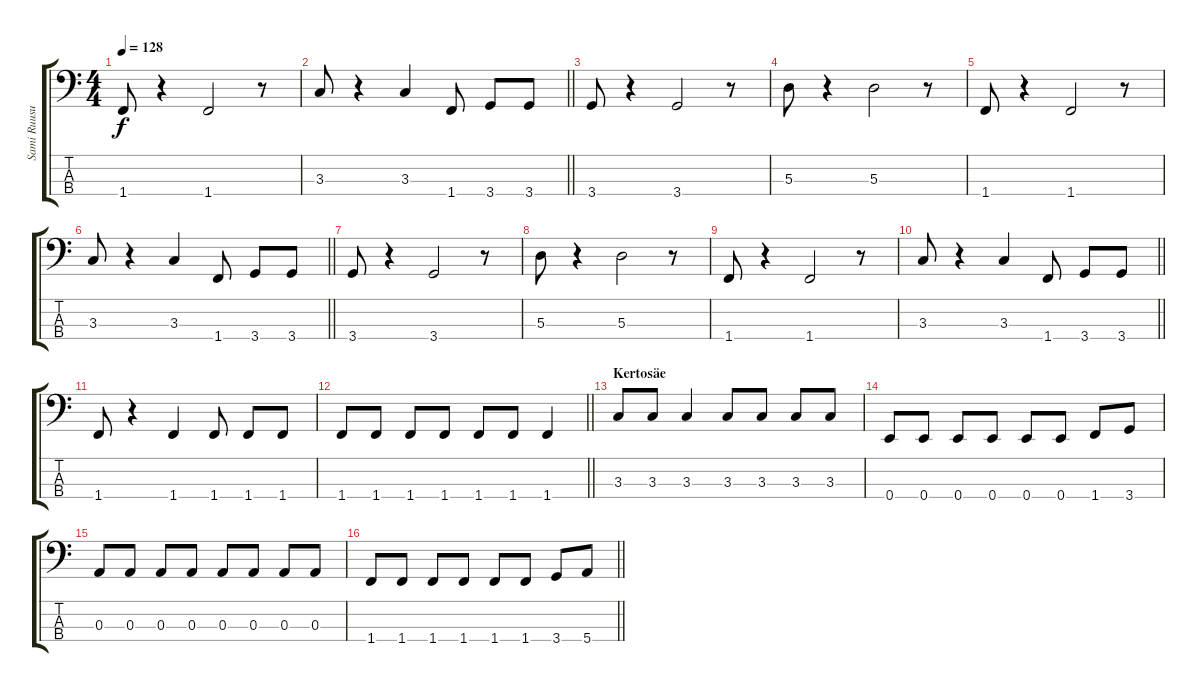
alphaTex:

\track ("Sami Ruusukallio" "Sami Ruusu") {instrument electricbassfinger}
\staff {score tabs}
\tuning (G2 D2 A1 E1) {hide}
\ts (4 4)
\tempo 128
\clef f4
\ks c
1.4.8{dy f} r.4 1.4.2 r.8 |
\barLineRight lightlight
3.3.8 r.4 3.3.4 1.4.8 3.4.8 3.4.8 |
3.4.8 r.4 3.4.2 r.8 |
5.3.8 r.4 5.3.2 r.8 |
1.4.8 r.4 1.4.2 r.8 |
\barLineRight lightlight
3.3.8 r.4 3.3.4 1.4.8 3.4.8 3.4.8 |
3.4.8 r.4 3.4.2 r.8 |
5.3.8 r.4 5.3.2 r.8 |
1.4.8 r.4 1.4.2 r.8 |
\barLineRight lightlight
3.3.8 r.4 3.3.4 1.4.8 3.4.8 3.4.8 |
1.4.8 r.4 1.4.4 1.4.8 1.4.8 1.4.8 |
\barLineRight lightlight
1.4.8 1.4.8 1.4.8 1.4.8 1.4.8 1.4.8 1.4.4 |
\section ("" "Kertosäe")
3.3.8 3.3.8 3.3.4 3.3.8 3.3.8 3.3.8 3.3.8 |
0.4.8 0.4.8 0.4.8 0.4.8 0.4.8 0.4.8 1.4.8 3.4.8 |
0.3.8 0.3.8 0.3.8 0.3.8 0.3.8 0.3.8 0.3.8 0.3.8 |
\barLineRight lightlight
1.4.8 1.4.8 1.4.8 1.4.8 1.4.8 1.4.8 3.4.8 5.4.8
